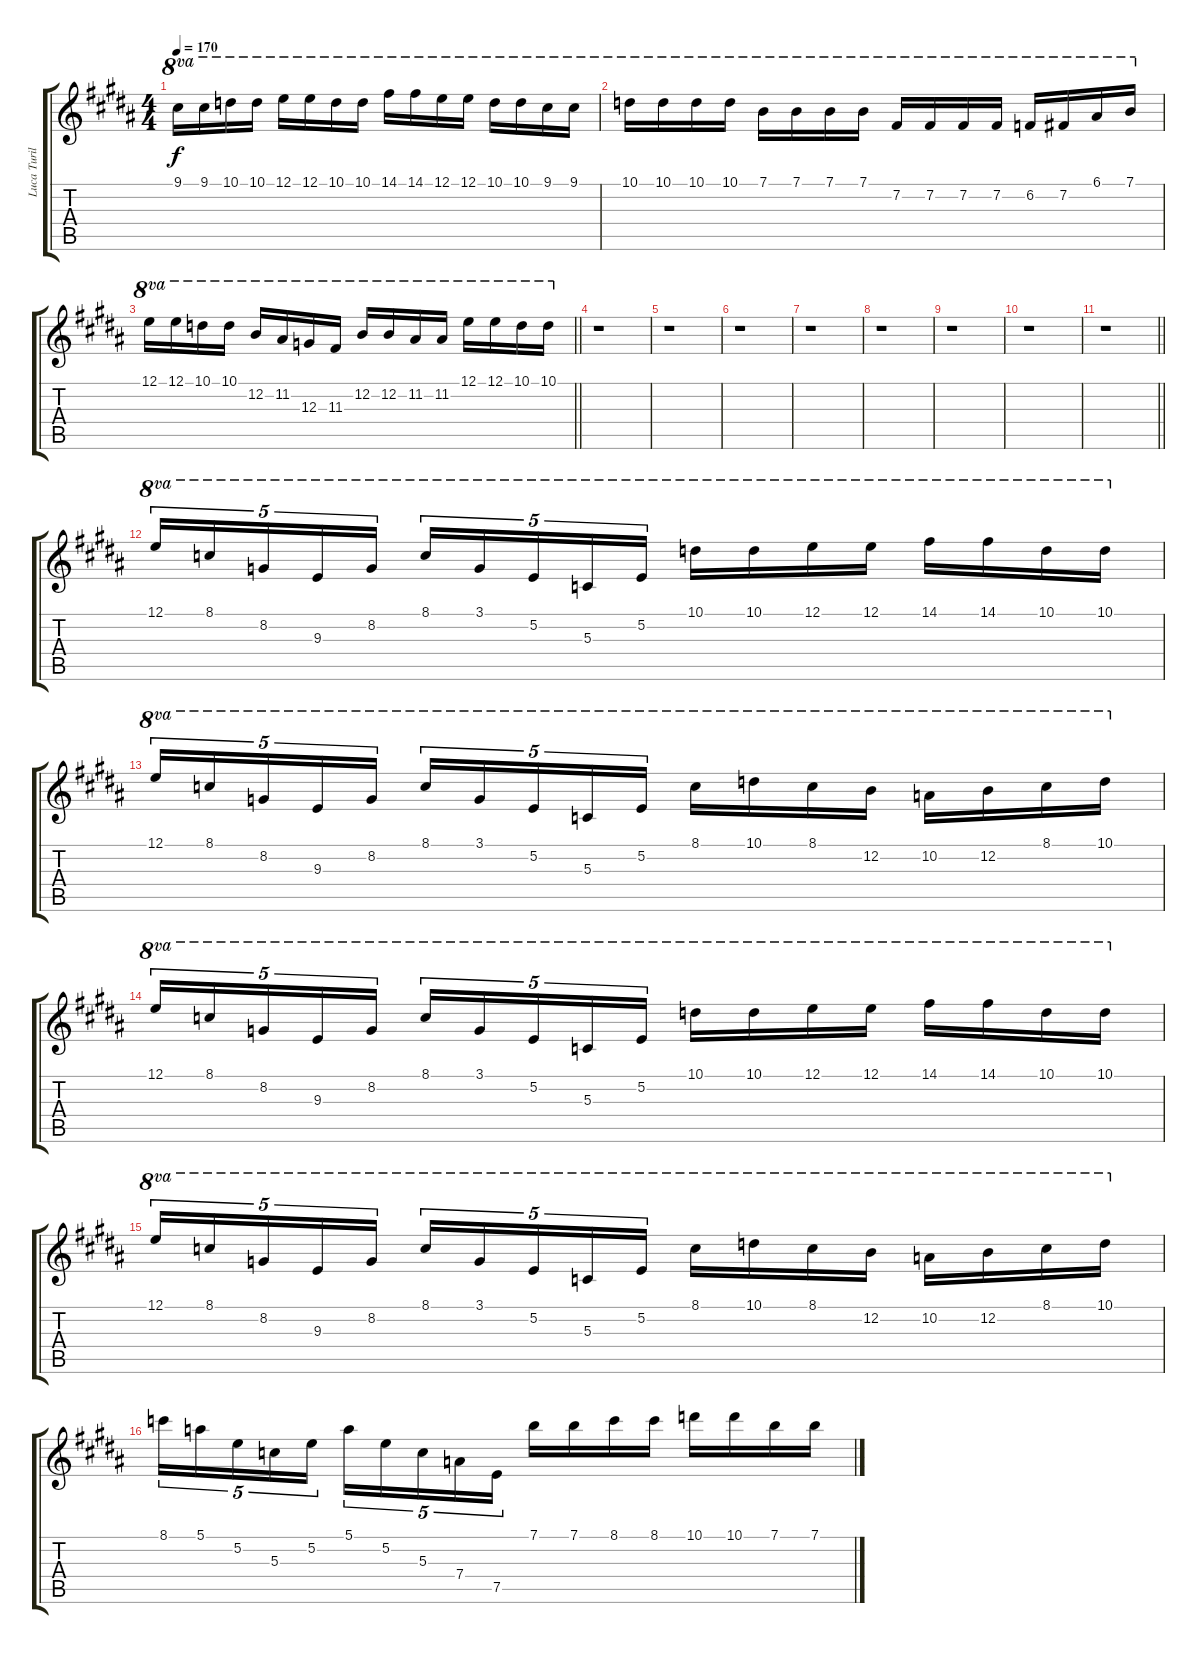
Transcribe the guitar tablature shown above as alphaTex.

\track ("Luca Turilli (Lead II)" "Luca Turil") {instrument distortionguitar}
\staff {score tabs}
\tuning (E4 B3 G3 D3 A2 E2) {hide}
\ts (4 4)
\tempo 170
\clef g2
\ks g#minor
9.1.16{ot 8va dy f} 9.1.16{ot 8va} 10.1.16{ot 8va} 10.1.16{ot 8va} 12.1.16{ot 8va} 12.1.16{ot 8va} 10.1.16{ot 8va} 10.1.16{ot 8va} 14.1.16{ot 8va} 14.1.16{ot 8va} 12.1.16{ot 8va} 12.1.16{ot 8va} 10.1.16{ot 8va} 10.1.16{ot 8va} 9.1.16{ot 8va} 9.1.16{ot 8va} |
10.1.16{ot 8va} 10.1.16{ot 8va} 10.1.16{ot 8va} 10.1.16{ot 8va} 7.1.16{ot 8va} 7.1.16{ot 8va} 7.1.16{ot 8va} 7.1.16{ot 8va} 7.2.16{ot 8va} 7.2.16{ot 8va} 7.2.16{ot 8va} 7.2.16{ot 8va} 6.2.16{ot 8va} 7.2.16{ot 8va} 6.1.16{ot 8va} 7.1.16{ot 8va} |
\barLineRight lightlight
12.1.16{ot 8va} 12.1.16{ot 8va} 10.1.16{ot 8va} 10.1.16{ot 8va} 12.2.16{ot 8va} 11.2.16{ot 8va} 12.3.16{ot 8va} 11.3.16{ot 8va} 12.2.16{ot 8va} 12.2.16{ot 8va} 11.2.16{ot 8va} 11.2.16{ot 8va} 12.1.16{ot 8va} 12.1.16{ot 8va} 10.1.16{ot 8va} 10.1.16{ot 8va} |
\section ("" " ")
r.1 |
r.1 |
r.1 |
r.1 |
r.1 |
r.1 |
r.1 |
\barLineRight lightlight
r.1 |
\section ("" " ")
12.1.16{tu (5 4) ot 8va} 8.1.16{tu (5 4) ot 8va} 8.2.16{tu (5 4) ot 8va} 9.3.16{tu (5 4) ot 8va} 8.2.16{tu (5 4) ot 8va} 8.1.16{tu (5 4) ot 8va} 3.1.16{tu (5 4) ot 8va} 5.2.16{tu (5 4) ot 8va} 5.3.16{tu (5 4) ot 8va} 5.2.16{tu (5 4) ot 8va} 10.1.16{ot 8va} 10.1.16{ot 8va} 12.1.16{ot 8va} 12.1.16{ot 8va beam split} 14.1.16{ot 8va} 14.1.16{ot 8va} 10.1.16{ot 8va} 10.1.16{ot 8va} |
12.1.16{tu (5 4) ot 8va} 8.1.16{tu (5 4) ot 8va} 8.2.16{tu (5 4) ot 8va} 9.3.16{tu (5 4) ot 8va} 8.2.16{tu (5 4) ot 8va} 8.1.16{tu (5 4) ot 8va} 3.1.16{tu (5 4) ot 8va} 5.2.16{tu (5 4) ot 8va} 5.3.16{tu (5 4) ot 8va} 5.2.16{tu (5 4) ot 8va} 8.1.16{ot 8va} 10.1.16{ot 8va} 8.1.16{ot 8va} 12.2.16{ot 8va beam split} 10.2.16{ot 8va} 12.2.16{ot 8va} 8.1.16{ot 8va} 10.1.16{ot 8va} |
12.1.16{tu (5 4) ot 8va} 8.1.16{tu (5 4) ot 8va} 8.2.16{tu (5 4) ot 8va} 9.3.16{tu (5 4) ot 8va} 8.2.16{tu (5 4) ot 8va} 8.1.16{tu (5 4) ot 8va} 3.1.16{tu (5 4) ot 8va} 5.2.16{tu (5 4) ot 8va} 5.3.16{tu (5 4) ot 8va} 5.2.16{tu (5 4) ot 8va} 10.1.16{ot 8va} 10.1.16{ot 8va} 12.1.16{ot 8va} 12.1.16{ot 8va} 14.1.16{ot 8va} 14.1.16{ot 8va} 10.1.16{ot 8va} 10.1.16{ot 8va} |
12.1.16{tu (5 4) ot 8va} 8.1.16{tu (5 4) ot 8va} 8.2.16{tu (5 4) ot 8va} 9.3.16{tu (5 4) ot 8va} 8.2.16{tu (5 4) ot 8va} 8.1.16{tu (5 4) ot 8va} 3.1.16{tu (5 4) ot 8va} 5.2.16{tu (5 4) ot 8va} 5.3.16{tu (5 4) ot 8va} 5.2.16{tu (5 4) ot 8va} 8.1.16{ot 8va} 10.1.16{ot 8va} 8.1.16{ot 8va} 12.2.16{ot 8va} 10.2.16{ot 8va} 12.2.16{ot 8va} 8.1.16{ot 8va} 10.1.16{ot 8va} |
8.1.16{tu (5 4)} 5.1.16{tu (5 4)} 5.2.16{tu (5 4)} 5.3.16{tu (5 4)} 5.2.16{tu (5 4)} 5.1.16{tu (5 4)} 5.2.16{tu (5 4)} 5.3.16{tu (5 4)} 7.4.16{tu (5 4)} 7.5.16{tu (5 4)} 7.1.16 7.1.16 8.1.16 8.1.16 10.1.16 10.1.16 7.1.16 7.1.16
